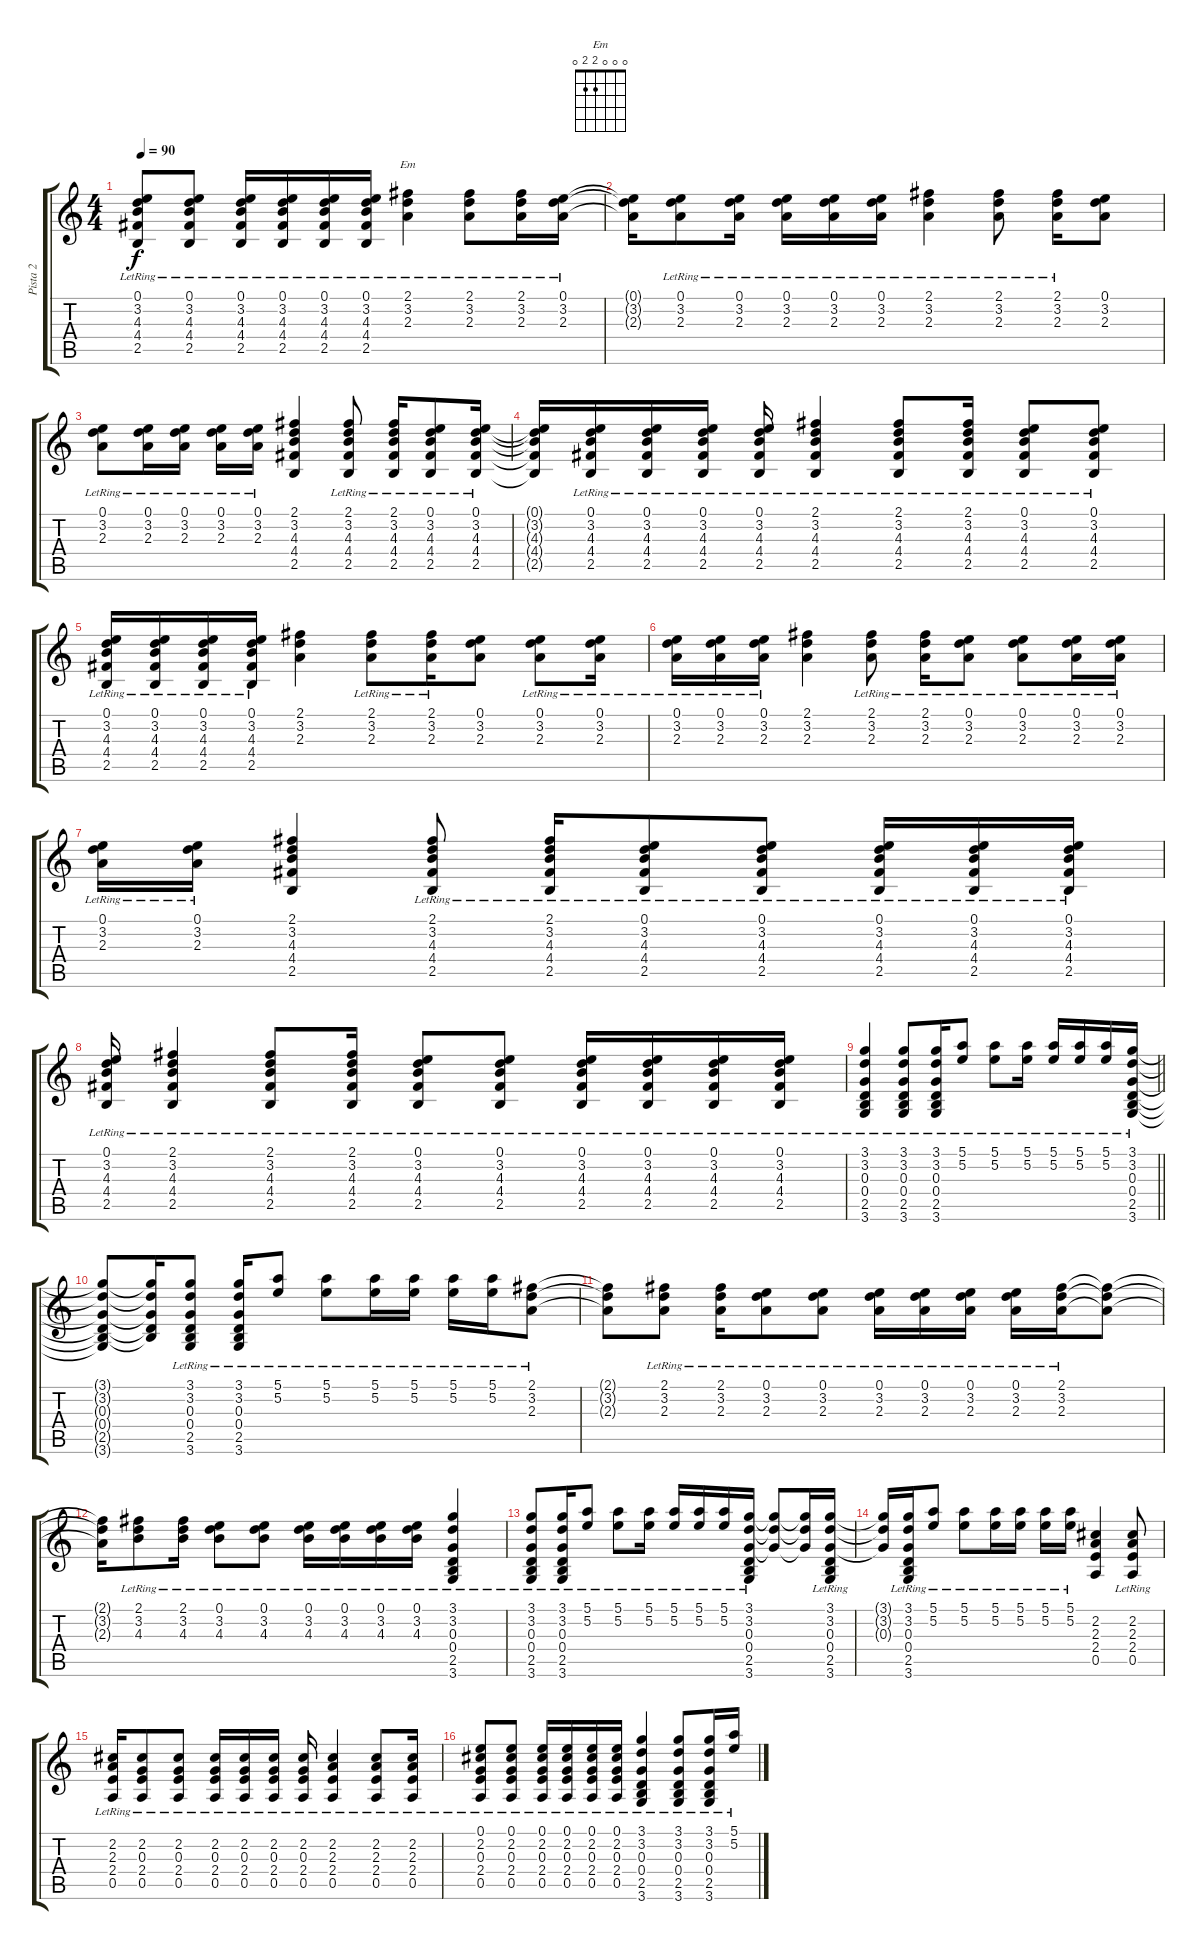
\track ("Pista 2" "Pista 2") {instrument acousticguitarnylon}
\staff {score tabs}
\tuning (E4 B3 G3 D3 A2 E2) {hide}
\chord ("Em" 0 0 0 2 2 0)
\ts (4 4)
\tempo 90
\clef g2
\ks c
(0.1{lr} 3.2{lr} 4.3{lr} 4.4 2.5).8{dy f} (0.1{lr} 3.2{lr} 4.3{lr} 4.4 2.5).8 (0.1{lr} 3.2{lr} 4.3{lr} 4.4 2.5).16 (0.1{lr} 3.2{lr} 4.3{lr} 4.4 2.5).16 (0.1{lr} 3.2{lr} 4.3{lr} 4.4 2.5).16 (0.1{lr} 3.2{lr} 4.3{lr} 4.4 2.5).16 (2.1{lr} 3.2{lr} 2.3{lr}).4{ch "Em"} (2.1{lr} 3.2{lr} 2.3{lr}).8 (2.1{lr} 3.2{lr} 2.3{lr}).16 (0.1{lr} 3.2{lr} 2.3{lr}).16 |
(0.1{t} 3.2{t} 2.3{t}).16 (0.1{lr} 3.2{lr} 2.3{lr}).8 (0.1{lr} 3.2{lr} 2.3{lr}).16 (0.1{lr} 3.2{lr} 2.3{lr}).16 (0.1{lr} 3.2{lr} 2.3{lr}).16 (0.1{lr} 3.2{lr} 2.3{lr}).16 (2.1{lr} 3.2{lr} 2.3{lr}).4 (2.1{lr} 3.2{lr} 2.3{lr}).8 (2.1{lr} 3.2{lr} 2.3{lr}).16 (0.1 3.2 2.3).8 |
(0.1{lr} 3.2{lr} 2.3{lr}).8 (0.1{lr} 3.2{lr} 2.3{lr}).16 (0.1{lr} 3.2{lr} 2.3{lr}).16 (0.1{lr} 3.2{lr} 2.3{lr}).16 (0.1{lr} 3.2{lr} 2.3{lr}).16 (2.1 3.2 4.3 4.4 2.5).4 (2.1{lr} 3.2{lr} 4.3{lr} 4.4 2.5).8 (2.1{lr} 3.2{lr} 4.3{lr} 4.4 2.5).16 (0.1{lr} 3.2{lr} 4.3{lr} 4.4 2.5).8 (0.1{lr} 3.2{lr} 4.3{lr} 4.4 2.5).16 |
(0.1{t} 3.2{t} 4.3{t} 4.4{t} 2.5{t}).16 (0.1{lr} 3.2{lr} 4.3{lr} 4.4 2.5).16 (0.1{lr} 3.2{lr} 4.3{lr} 4.4 2.5).16 (0.1{lr} 3.2{lr} 4.3{lr} 4.4 2.5).16 (0.1{lr} 3.2{lr} 4.3{lr} 4.4 2.5).16 (2.1{lr} 3.2{lr} 4.3{lr} 4.4 2.5).4 (2.1{lr} 3.2{lr} 4.3{lr} 4.4 2.5).8 (2.1{lr} 3.2{lr} 4.3{lr} 4.4 2.5).16 (0.1{lr} 3.2{lr} 4.3{lr} 4.4 2.5).8 (0.1{lr} 3.2{lr} 4.3{lr} 4.4 2.5).8 |
(0.1{lr} 3.2{lr} 4.3{lr} 4.4 2.5).16 (0.1{lr} 3.2{lr} 4.3{lr} 4.4 2.5).16 (0.1{lr} 3.2{lr} 4.3{lr} 4.4 2.5).16 (0.1{lr} 3.2{lr} 4.3{lr} 4.4 2.5).16 (2.1 3.2 2.3).4 (2.1{lr} 3.2{lr} 2.3{lr}).8 (2.1{lr} 3.2{lr} 2.3{lr}).16 (0.1 3.2 2.3).8 (0.1{lr} 3.2{lr} 2.3{lr}).8 (0.1{lr} 3.2{lr} 2.3{lr}).16 |
(0.1{lr} 3.2{lr} 2.3{lr}).16 (0.1{lr} 3.2{lr} 2.3{lr}).16 (0.1{lr} 3.2{lr} 2.3{lr}).16 (2.1 3.2 2.3).4 (2.1{lr} 3.2{lr} 2.3{lr}).8 (2.1{lr} 3.2{lr} 2.3{lr}).16 (0.1{lr} 3.2{lr} 2.3{lr}).8 (0.1{lr} 3.2{lr} 2.3{lr}).8 (0.1{lr} 3.2{lr} 2.3{lr}).16 (0.1{lr} 3.2{lr} 2.3{lr}).16 |
(0.1{lr} 3.2{lr} 2.3{lr}).16 (0.1{lr} 3.2{lr} 2.3{lr}).16 (2.1 3.2 4.3 4.4 2.5).4 (2.1{lr} 3.2{lr} 4.3{lr} 4.4 2.5).8 (2.1{lr} 3.2{lr} 4.3{lr} 4.4 2.5).16 (0.1{lr} 3.2{lr} 4.3{lr} 4.4 2.5).8 (0.1{lr} 3.2{lr} 4.3{lr} 4.4 2.5).8 (0.1{lr} 3.2{lr} 4.3{lr} 4.4 2.5).16 (0.1{lr} 3.2{lr} 4.3{lr} 4.4 2.5).16 (0.1{lr} 3.2{lr} 4.3{lr} 4.4 2.5).16 |
(0.1{lr} 3.2{lr} 4.3{lr} 4.4 2.5).16 (2.1{lr} 3.2{lr} 4.3{lr} 4.4 2.5).4 (2.1{lr} 3.2{lr} 4.3{lr} 4.4 2.5).8 (2.1{lr} 3.2{lr} 4.3{lr} 4.4 2.5).16 (0.1{lr} 3.2{lr} 4.3{lr} 4.4 2.5).8 (0.1{lr} 3.2{lr} 4.3{lr} 4.4 2.5).8 (0.1{lr} 3.2{lr} 4.3{lr} 4.4 2.5).16 (0.1{lr} 3.2{lr} 4.3{lr} 4.4 2.5).16 (0.1{lr} 3.2{lr} 4.3{lr} 4.4 2.5).16 (0.1{lr} 3.2{lr} 4.3{lr} 4.4 2.5).16 |
\barLineRight lightlight
(3.1{lr} 3.2{lr} 0.3{lr} 0.4 2.5 3.6).4 (3.1{lr} 3.2{lr} 0.3{lr} 0.4 2.5 3.6).8 (3.1{lr} 3.2{lr} 0.3{lr} 0.4 2.5 3.6).16 (5.1{lr} 5.2{lr}).8 (5.1{lr} 5.2{lr}).8 (5.1{lr} 5.2{lr}).16 (5.1{lr} 5.2{lr}).16 (5.1{lr} 5.2{lr}).16 (5.1{lr} 5.2{lr}).16 (3.1{lr} 3.2{lr} 0.3{lr} 0.4 2.5 3.6).16 |
(3.1{t} 3.2{t} 0.3{t} 0.4{t} 2.5{t} 3.6{t}).8 (3.1{t} 3.2{t} 0.3{t} 0.4{t} 2.5{t}).16 (3.1{lr} 3.2{lr} 0.3{lr} 0.4 2.5 3.6).8 (3.1{lr} 3.2{lr} 0.3 0.4 2.5 3.6).16 (5.1{lr} 5.2{lr}).8 (5.1{lr} 5.2{lr}).8 (5.1{lr} 5.2{lr}).16 (5.1{lr} 5.2{lr}).16 (5.1{lr} 5.2{lr}).16 (5.1{lr} 5.2{lr}).16 (2.1{lr} 3.2{lr} 2.3).8 |
(2.1{t} 3.2{t} 2.3{t}).8 (2.1{lr} 3.2{lr} 2.3{lr}).8 (2.1{lr} 3.2{lr} 2.3{lr}).16 (0.1{lr} 3.2{lr} 2.3{lr}).8 (0.1{lr} 3.2{lr} 2.3{lr}).8 (0.1{lr} 3.2{lr} 2.3{lr}).16 (0.1{lr} 3.2{lr} 2.3{lr}).16 (0.1{lr} 3.2{lr} 2.3{lr}).16 (0.1{lr} 3.2{lr} 2.3{lr}).16 (2.1{lr} 3.2{lr} 2.3{lr}).16 (2.1{t} 3.2{t} 2.3{t}).8 |
(2.1{t} 3.2{t} 2.3{t}).16 (2.1{lr} 3.2{lr} 4.3{lr}).8 (2.1{lr} 3.2{lr} 4.3{lr}).16 (0.1{lr} 3.2{lr} 4.3{lr}).8 (0.1{lr} 3.2{lr} 4.3{lr}).8 (0.1{lr} 3.2{lr} 4.3{lr}).16 (0.1{lr} 3.2{lr} 4.3{lr}).16 (0.1{lr} 3.2{lr} 4.3{lr}).16 (0.1{lr} 3.2{lr} 4.3{lr}).16 (3.1{lr} 3.2{lr} 0.3{lr} 0.4 2.5 3.6).4 |
(3.1{lr} 3.2{lr} 0.3{lr} 0.4 2.5 3.6).8 (3.1{lr} 3.2{lr} 0.3{lr} 0.4 2.5 3.6).16 (5.1{lr} 5.2{lr}).8 (5.1{lr} 5.2{lr}).8 (5.1{lr} 5.2{lr}).16 (5.1{lr} 5.2{lr}).16 (5.1{lr} 5.2{lr}).16 (5.1{lr} 5.2{lr}).16 (3.1{lr} 3.2{lr} 0.3{lr} 0.4 2.5 3.6).16 (3.1{t} 3.2{t} 0.3{t}).8 (3.1{t} 3.2{t} 0.3{t}).16 (3.1{lr} 3.2{lr} 0.3{lr} 0.4 2.5 3.6).16 |
(3.1{t} 3.2{t} 0.3{t}).16 (3.1{lr} 3.2{lr} 0.3{lr} 0.4 2.5 3.6).16 (5.1{lr} 5.2{lr}).8 (5.1{lr} 5.2{lr}).8 (5.1{lr} 5.2{lr}).16 (5.1{lr} 5.2{lr}).16 (5.1{lr} 5.2{lr}).16 (5.1{lr} 5.2{lr}).16 (2.2 2.3 2.4 0.5).4 (2.2{lr} 2.3{lr} 2.4 0.5).8 |
(2.2{lr} 2.3{lr} 2.4 0.5).16 (2.2{lr} 0.3{lr} 2.4 0.5).8 (2.2{lr} 0.3{lr} 2.4 0.5).8 (2.2{lr} 0.3{lr} 2.4 0.5).16 (2.2{lr} 0.3{lr} 2.4 0.5).16 (2.2{lr} 0.3{lr} 2.4 0.5).16 (2.2{lr} 0.3{lr} 2.4 0.5).16 (2.2{lr} 2.3{lr} 2.4 0.5).4 (2.2{lr} 2.3{lr} 2.4 0.5).8 (2.2{lr} 2.3{lr} 2.4 0.5).16 |
(0.1{lr} 2.2{lr} 0.3{lr} 2.4 0.5).8 (0.1{lr} 2.2{lr} 0.3{lr} 2.4 0.5).8 (0.1{lr} 2.2{lr} 0.3{lr} 2.4 0.5).16 (0.1{lr} 2.2{lr} 0.3{lr} 2.4 0.5).16 (0.1{lr} 2.2{lr} 0.3{lr} 2.4 0.5).16 (0.1{lr} 2.2{lr} 0.3{lr} 2.4 0.5).16 (3.1 3.2{lr} 0.3{lr} 0.4 2.5 3.6).4 (3.1 3.2{lr} 0.3{lr} 0.4 2.5 3.6).8 (3.1 3.2{lr} 0.3{lr} 0.4 2.5 3.6).16 (5.1 5.2{lr}).16
